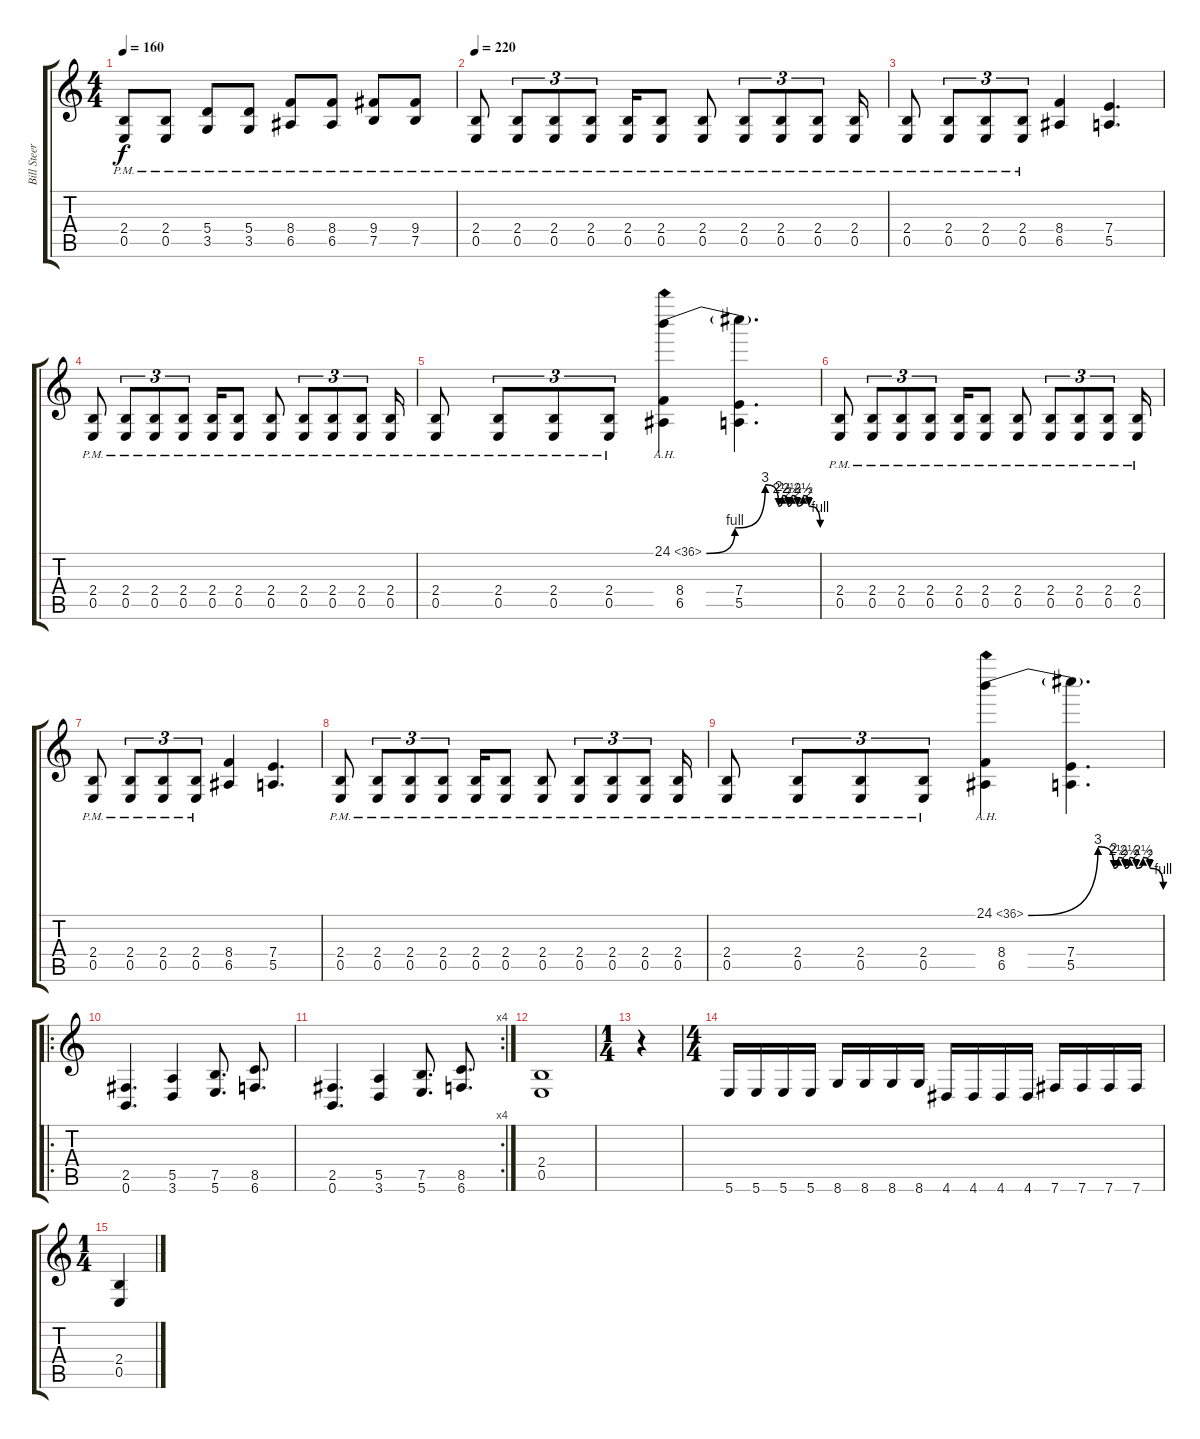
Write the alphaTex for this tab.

\track ("Bill Steer" "Bill Steer") {instrument distortionguitar}
\staff {score tabs}
\tuning (B3 Gb3 D3 A2 E2 B1) {hide}
\ts (4 4)
\tempo 160
\clef g2
\ks c
(2.4{pm} 0.5{pm}).8{dy f} (2.4{pm} 0.5{pm}).8 (5.4{pm} 3.5{pm}).8 (5.4{pm} 3.5{pm}).8 (8.4{pm} 6.5{pm}).8 (8.4{pm} 6.5{pm}).8 (9.4{pm} 7.5{pm}).8 (9.4{pm} 7.5{pm}).8 |
\tempo 220
(2.4{pm} 0.5{pm}).8 (2.4{pm} 0.5{pm}).8{tu (3 2)} (2.4{pm} 0.5{pm}).8{tu (3 2)} (2.4{pm} 0.5{pm}).8{tu (3 2)} (2.4{pm} 0.5{pm}).16 (2.4{pm} 0.5{pm}).8 (2.4{pm} 0.5{pm}).8 (2.4{pm} 0.5{pm}).8{tu (3 2)} (2.4{pm} 0.5{pm}).8{tu (3 2)} (2.4{pm} 0.5{pm}).8{tu (3 2)} (2.4{pm} 0.5{pm}).16 |
(2.4{pm} 0.5{pm}).8 (2.4{pm} 0.5{pm}).8{tu (3 2)} (2.4{pm} 0.5{pm}).8{tu (3 2)} (2.4{pm} 0.5{pm}).8{tu (3 2)} (8.4 6.5).4 (7.4 5.5).4{d} |
(2.4{pm} 0.5{pm}).8 (2.4{pm} 0.5{pm}).8{tu (3 2)} (2.4{pm} 0.5{pm}).8{tu (3 2)} (2.4{pm} 0.5{pm}).8{tu (3 2)} (2.4{pm} 0.5{pm}).16 (2.4{pm} 0.5{pm}).8 (2.4{pm} 0.5{pm}).8 (2.4{pm} 0.5{pm}).8{tu (3 2)} (2.4{pm} 0.5{pm}).8{tu (3 2)} (2.4{pm} 0.5{pm}).8{tu (3 2)} (2.4{pm} 0.5{pm}).16 |
(2.4{pm} 0.5{pm}).8 (2.4{pm} 0.5{pm}).8{tu (3 2)} (2.4{pm} 0.5{pm}).8{tu (3 2)} (2.4{pm} 0.5{pm}).8{tu (3 2)} (24.1{be (custom 0 0 15 4 31 12 38 8 40 10 43 8 45 10 48 8 51 10 54 8 60 4) ah 12} 8.4 6.5).4 (24.1{t} 7.4 5.5).4{d} |
(2.4{pm} 0.5{pm}).8 (2.4{pm} 0.5{pm}).8{tu (3 2)} (2.4{pm} 0.5{pm}).8{tu (3 2)} (2.4{pm} 0.5{pm}).8{tu (3 2)} (2.4{pm} 0.5{pm}).16 (2.4{pm} 0.5{pm}).8 (2.4{pm} 0.5{pm}).8 (2.4{pm} 0.5{pm}).8{tu (3 2)} (2.4{pm} 0.5{pm}).8{tu (3 2)} (2.4{pm} 0.5{pm}).8{tu (3 2)} (2.4{pm} 0.5{pm}).16 |
(2.4{pm} 0.5{pm}).8 (2.4{pm} 0.5{pm}).8{tu (3 2)} (2.4{pm} 0.5{pm}).8{tu (3 2)} (2.4{pm} 0.5{pm}).8{tu (3 2)} (8.4 6.5).4 (7.4 5.5).4{d} |
(2.4{pm} 0.5{pm}).8 (2.4{pm} 0.5{pm}).8{tu (3 2)} (2.4{pm} 0.5{pm}).8{tu (3 2)} (2.4{pm} 0.5{pm}).8{tu (3 2)} (2.4{pm} 0.5{pm}).16 (2.4{pm} 0.5{pm}).8 (2.4{pm} 0.5{pm}).8 (2.4{pm} 0.5{pm}).8{tu (3 2)} (2.4{pm} 0.5{pm}).8{tu (3 2)} (2.4{pm} 0.5{pm}).8{tu (3 2)} (2.4{pm} 0.5{pm}).16 |
(2.4{pm} 0.5{pm}).8 (2.4{pm} 0.5{pm}).8{tu (3 2)} (2.4{pm} 0.5{pm}).8{tu (3 2)} (2.4{pm} 0.5{pm}).8{tu (3 2)} (24.1{be (custom 0 0 31 12 38 8 40 10 43 8 45 10 48 8 51 10 54 8 60 4) ah 12} 8.4 6.5).4 (24.1{t} 7.4 5.5).4{d} |
\ro
(2.5 0.6).4{d} (5.5 3.6).4 (7.5 5.6).8{d} (8.5 6.6).8{d} |
\rc 4
(2.5 0.6).4{d} (5.5 3.6).4 (7.5 5.6).8{d} (8.5 6.6).8{d} |
(2.4 0.5).1 |
\ts (1 4)
r.4 |
\ts (4 4)
5.6.16 5.6.16 5.6.16 5.6.16 8.6.16 8.6.16 8.6.16 8.6.16 4.6.16 4.6.16 4.6.16 4.6.16 7.6.16 7.6.16 7.6.16 7.6.16 |
\ts (1 4)
(2.4 0.5).4
